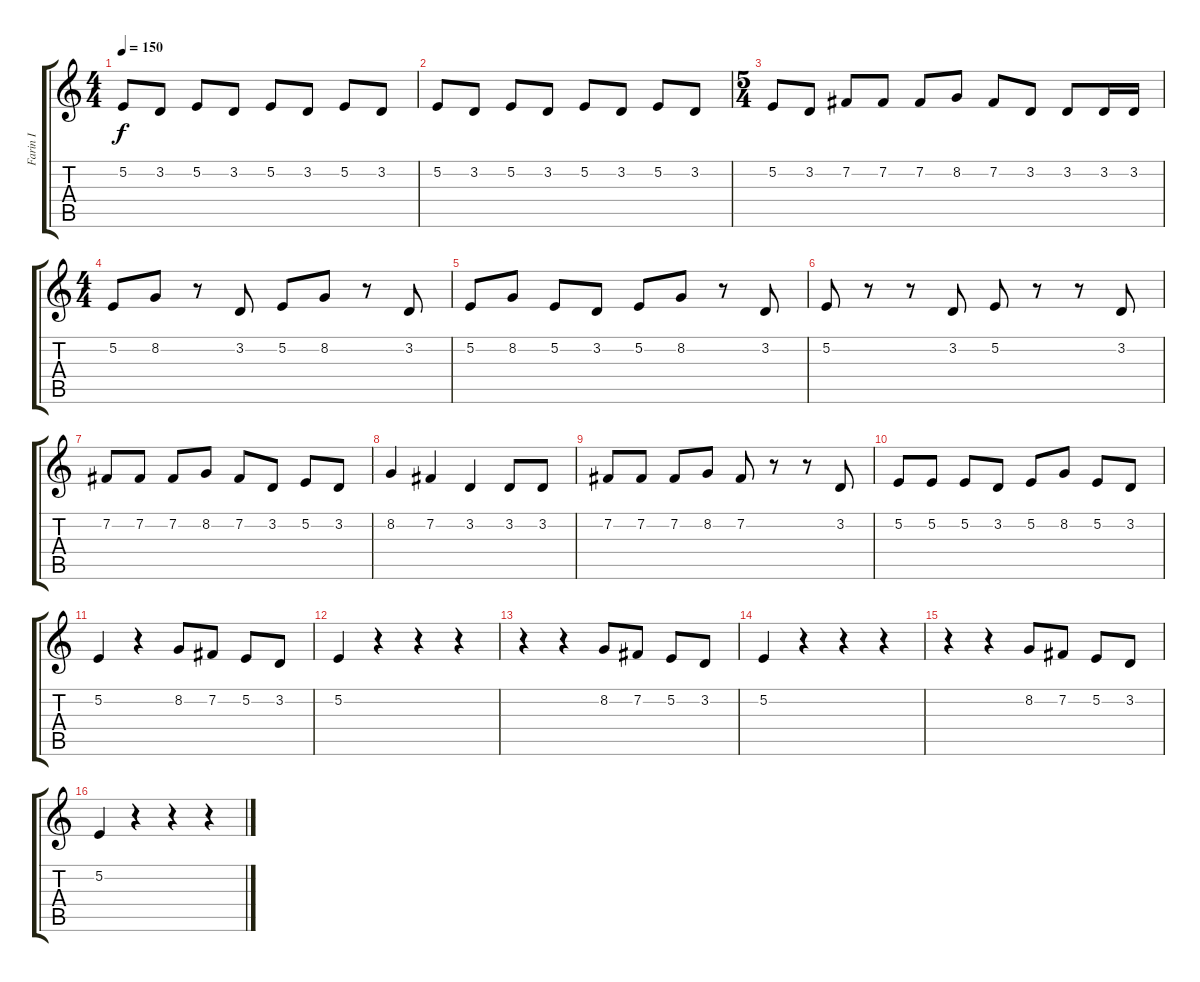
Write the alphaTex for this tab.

\track ("Farin I" "Farin I") {instrument tenorsax}
\staff {score tabs}
\tuning (E4 B3 G3 D3 A2 E2) {hide}
\ts (4 4)
\tempo 150
\clef g2
\ks c
5.2.8{dy f} 3.2.8 5.2.8 3.2.8 5.2.8 3.2.8 5.2.8 3.2.8 |
5.2.8 3.2.8 5.2.8 3.2.8 5.2.8 3.2.8 5.2.8 3.2.8 |
\ts (5 4)
5.2.8 3.2.8 7.2.8 7.2.8 7.2.8 8.2.8 7.2.8 3.2.8 3.2.8 3.2.16 3.2.16 |
\ts (4 4)
5.2.8 8.2.8 r.8 3.2.8 5.2.8 8.2.8 r.8 3.2.8 |
5.2.8 8.2.8 5.2.8 3.2.8 5.2.8 8.2.8 r.8 3.2.8 |
5.2.8 r.8 r.8 3.2.8 5.2.8 r.8 r.8 3.2.8 |
7.2.8 7.2.8 7.2.8 8.2.8 7.2.8 3.2.8 5.2.8 3.2.8 |
8.2.4 7.2.4 3.2.4 3.2.8 3.2.8 |
7.2.8 7.2.8 7.2.8 8.2.8 7.2.8 r.8 r.8 3.2.8 |
5.2.8 5.2.8 5.2.8 3.2.8 5.2.8 8.2.8 5.2.8 3.2.8 |
5.2.4 r.4 8.2.8 7.2.8 5.2.8 3.2.8 |
5.2.4 r.4 r.4 r.4 |
r.4 r.4 8.2.8 7.2.8 5.2.8 3.2.8 |
5.2.4 r.4 r.4 r.4 |
r.4 r.4 8.2.8 7.2.8 5.2.8 3.2.8 |
5.2.4 r.4 r.4 r.4
